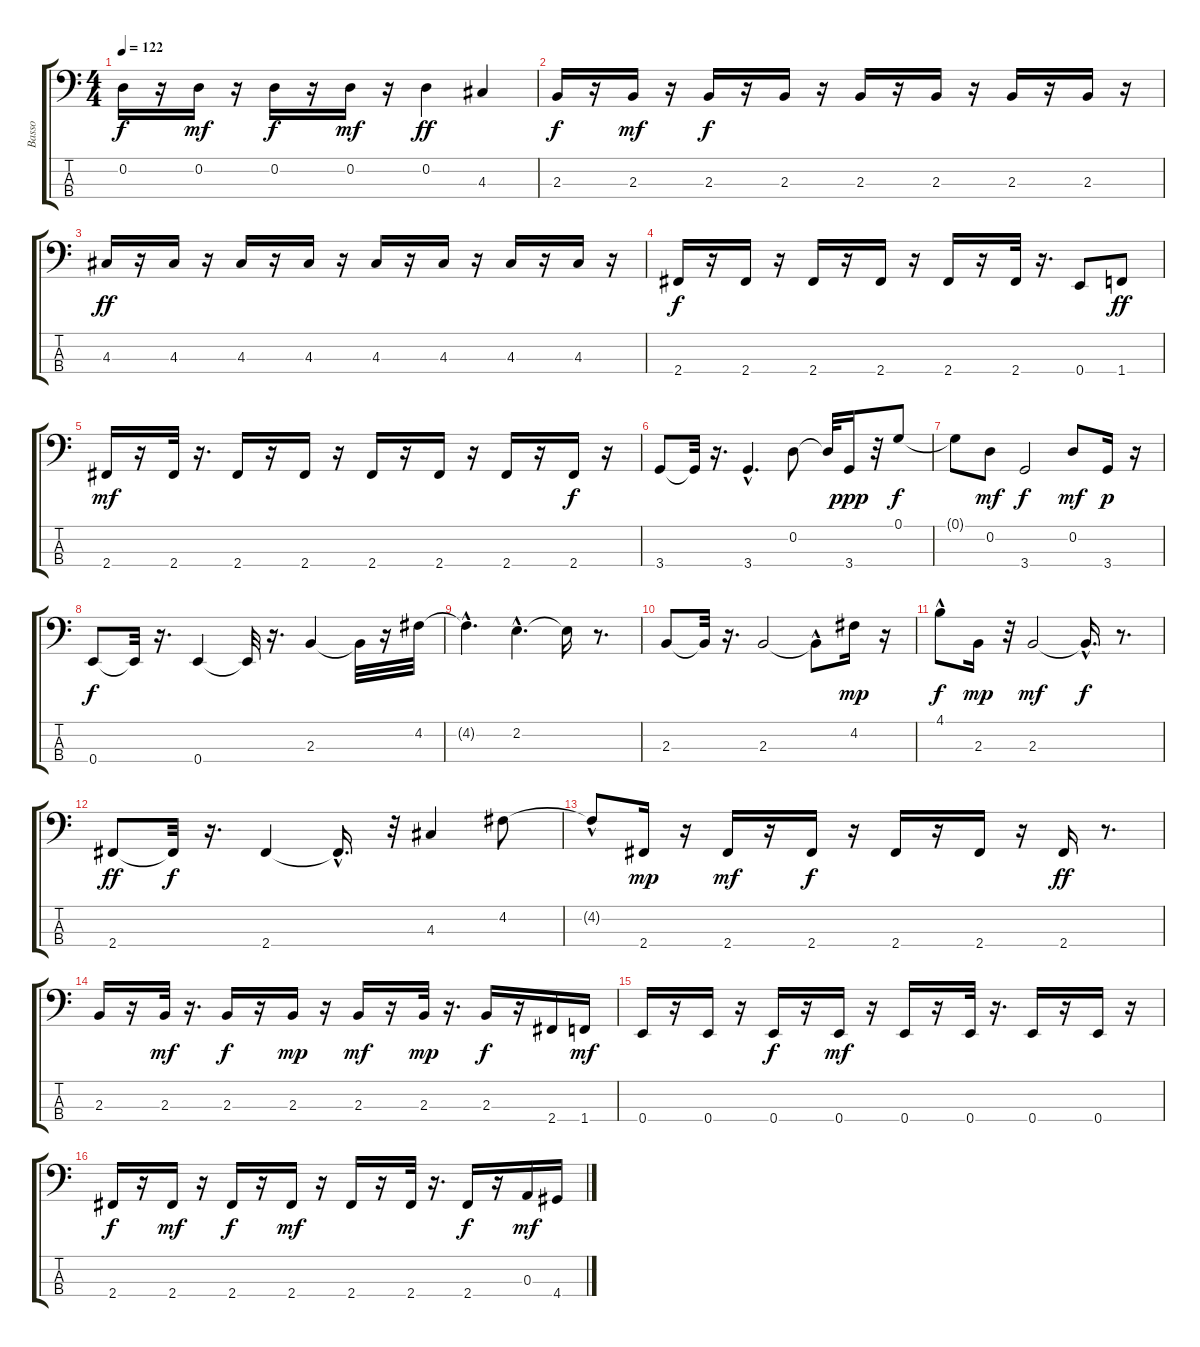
\track ("Basso" "Basso") {instrument fretlessbass}
\staff {score tabs}
\tuning (G2 D2 A1 E1) {hide}
\ts (4 4)
\tempo 122
\clef f4
\ks c
0.2.16{dy f} r.16 0.2.16{dy mf} r.16 0.2.16{dy f} r.16 0.2.16{dy mf} r.16 0.2.4{dy ff} 4.3.4 |
2.3.16{dy f} r.16 2.3.16{dy mf} r.16 2.3.16{dy f} r.16 2.3.16 r.16 2.3.16 r.16 2.3.16 r.16 2.3.16 r.16 2.3.16 r.16 |
4.3.16{dy ff} r.16 4.3.16 r.16 4.3.16 r.16 4.3.16 r.16 4.3.16 r.16 4.3.16 r.16 4.3.16 r.16 4.3.16 r.16 |
2.4.16{dy f} r.16 2.4.16 r.16 2.4.16 r.16 2.4.16 r.16 2.4.16 r.16 2.4.32 r.16{d} 0.4.8 1.4.8{dy ff} |
2.4.16{dy mf} r.16 2.4.32 r.16{d} 2.4.16 r.16 2.4.16 r.16 2.4.16 r.16 2.4.16 r.16 2.4.16 r.16 2.4.16{dy f} r.16 |
3.4.8 3.4{t}.32 r.16{d} 3.4{hac}.4{d} 0.2.8 0.2{t}.32 3.4.16{dy ppp} r.32 0.1.8{dy f} |
0.1{t}.8 0.2.8{dy mf} 3.4.2{dy f} 0.2.8{dy mf} 3.4.16{dy p} r.16 |
0.4.8{dy f} 0.4{t}.32 r.16{d} 0.4.4 0.4{t}.32 r.16{d} 2.3.4 2.3{t}.32 r.16 4.2.32 |
4.2{hac t}.4{d} 2.2{hac}.4{d} 2.2{t}.16 r.8{d} |
2.3.8 2.3{t}.32 r.16{d} 2.3.2 2.3{hac t}.8 4.2.16{dy mp} r.16 |
4.1{hac}.8{dy f} 2.3.16{dy mp} r.32 2.3.2{dy mf} 2.3{hac t}.16{d dy f} r.8{d} |
2.4.8{dy ff} 2.4{t}.32{dy f} r.16{d} 2.4.4 2.4{hac t}.16{d} r.32 4.3.4 4.2.8 |
4.2{hac t}.8 2.4.16{dy mp} r.16 2.4.16{dy mf} r.16 2.4.16{dy f} r.16 2.4.16 r.16 2.4.16 r.16 2.4.16{dy ff} r.8{d} |
2.3.16 r.16 2.3.32{dy mf} r.16{d} 2.3.16{dy f} r.16 2.3.16{dy mp} r.16 2.3.16{dy mf} r.16 2.3.32{dy mp} r.16{d} 2.3.16{dy f} r.16 2.4.16 1.4.16{dy mf} |
0.4.16 r.16 0.4.16 r.16 0.4.16{dy f} r.16 0.4.16{dy mf} r.16 0.4.16 r.16 0.4.32 r.16{d} 0.4.16 r.16 0.4.16 r.16 |
2.4.16{dy f} r.16 2.4.16{dy mf} r.16 2.4.16{dy f} r.16 2.4.16{dy mf} r.16 2.4.16 r.16 2.4.32 r.16{d} 2.4.16{dy f} r.16 0.3.16{dy mf} 4.4.16
